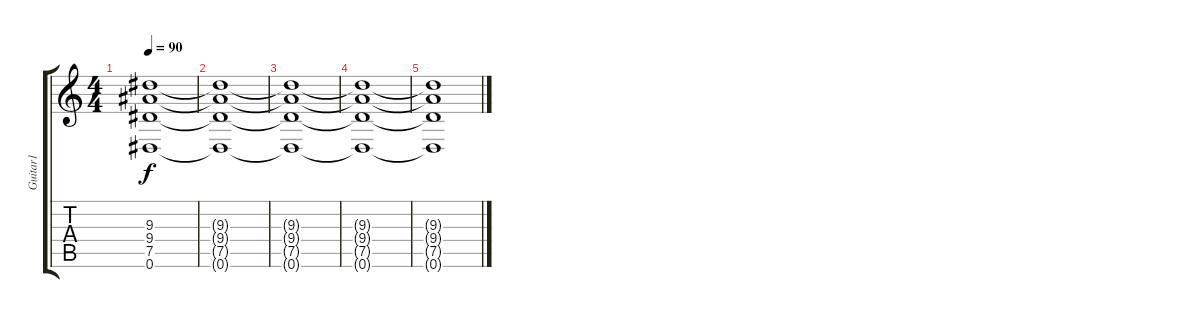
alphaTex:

\track ("Guitar1" "Guitar1") {instrument overdrivenguitar}
\staff {score tabs}
\tuning (Eb4 Bb3 Gb3 Db3 Ab2 Eb2) {hide}
\ts (4 4)
\tempo 90
\clef g2
\ks c
(9.3{t} 9.4{t} 7.5{t} 0.6{t}).1{dy f volume 8} |
(9.3{t} 9.4{t} 7.5{t} 0.6{t}).1{volume 6} |
(9.3{t} 9.4{t} 7.5{t} 0.6{t}).1{volume 4} |
(9.3{t} 9.4{t} 7.5{t} 0.6{t}).1{volume 1} |
(9.3{t} 9.4{t} 7.5{t} 0.6{t}).1{volume 0}
